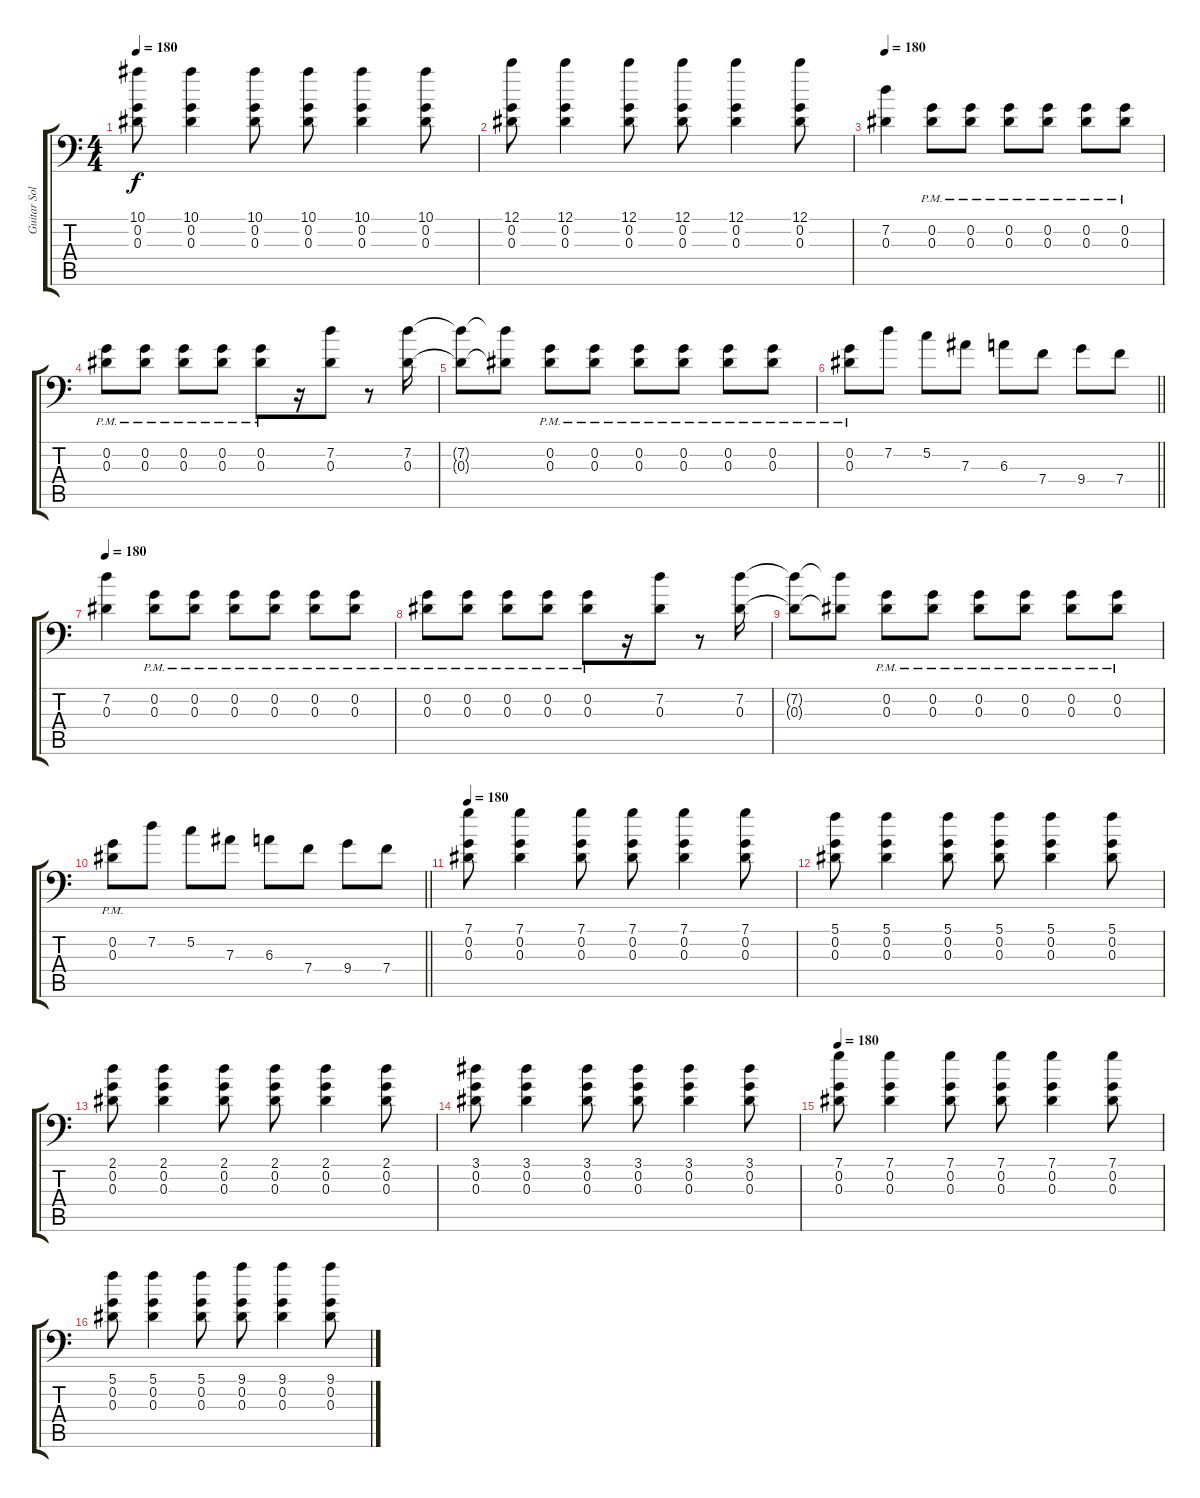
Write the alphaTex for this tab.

\track ("Guitar Solo" "Guitar Sol") {instrument distortionguitar}
\staff {score tabs}
\tuning (C4 G3 Eb3 Bb2 F2 Bb1) {hide}
\ts (4 4)
\tempo 180
\clef f4
\ks c
(10.1 0.2 0.3).8{dy f} (10.1 0.2 0.3).4 (10.1 0.2 0.3).8 (10.1 0.2 0.3).8 (10.1 0.2 0.3).4 (10.1 0.2 0.3).8 |
(12.1 0.2 0.3).8 (12.1 0.2 0.3).4 (12.1 0.2 0.3).8 (12.1 0.2 0.3).8 (12.1 0.2 0.3).4 (12.1 0.2 0.3).8 |
\tempo 180
(7.2 0.3).4 (0.2{pm} 0.3{pm}).8 (0.2{pm} 0.3{pm}).8 (0.2{pm} 0.3{pm}).8 (0.2{pm} 0.3{pm}).8 (0.2{pm} 0.3{pm}).8 (0.2{pm} 0.3{pm}).8 |
(0.2{pm} 0.3{pm}).8 (0.2{pm} 0.3{pm}).8 (0.2{pm} 0.3{pm}).8 (0.2{pm} 0.3{pm}).8 (0.2{pm} 0.3{pm}).8 r.16 (7.2 0.3).8 r.8 (7.2 0.3).16 |
(7.2{t} 0.3{t}).8 (7.2{t} 0.3{t}).8 (0.2{pm} 0.3{pm}).8 (0.2{pm} 0.3{pm}).8 (0.2{pm} 0.3{pm}).8 (0.2{pm} 0.3{pm}).8 (0.2{pm} 0.3{pm}).8 (0.2{pm} 0.3{pm}).8 |
\barLineRight lightlight
(0.2{pm} 0.3{pm}).8 7.2.8 5.2.8 7.3.8 6.3.8 7.4.8 9.4.8 7.4.8 |
\tempo 180
(7.2 0.3).4 (0.2{pm} 0.3{pm}).8 (0.2{pm} 0.3{pm}).8 (0.2{pm} 0.3{pm}).8 (0.2{pm} 0.3{pm}).8 (0.2{pm} 0.3{pm}).8 (0.2{pm} 0.3{pm}).8 |
(0.2{pm} 0.3{pm}).8 (0.2{pm} 0.3{pm}).8 (0.2{pm} 0.3{pm}).8 (0.2{pm} 0.3{pm}).8 (0.2{pm} 0.3{pm}).8 r.16 (7.2 0.3).8 r.8 (7.2 0.3).16 |
(7.2{t} 0.3{t}).8 (7.2{t} 0.3{t}).8 (0.2{pm} 0.3{pm}).8 (0.2{pm} 0.3{pm}).8 (0.2{pm} 0.3{pm}).8 (0.2{pm} 0.3{pm}).8 (0.2{pm} 0.3{pm}).8 (0.2{pm} 0.3{pm}).8 |
\barLineRight lightlight
(0.2{pm} 0.3{pm}).8 7.2.8 5.2.8 7.3.8 6.3.8 7.4.8 9.4.8 7.4.8 |
\tempo 180
(7.1 0.2 0.3).8 (7.1 0.2 0.3).4 (7.1 0.2 0.3).8 (7.1 0.2 0.3).8 (7.1 0.2 0.3).4 (7.1 0.2 0.3).8 |
(5.1 0.2 0.3).8 (5.1 0.2 0.3).4 (5.1 0.2 0.3).8 (5.1 0.2 0.3).8 (5.1 0.2 0.3).4 (5.1 0.2 0.3).8 |
(2.1 0.2 0.3).8 (2.1 0.2 0.3).4 (2.1 0.2 0.3).8 (2.1 0.2 0.3).8 (2.1 0.2 0.3).4 (2.1 0.2 0.3).8 |
(3.1 0.2 0.3).8 (3.1 0.2 0.3).4 (3.1 0.2 0.3).8 (3.1 0.2 0.3).8 (3.1 0.2 0.3).4 (3.1 0.2 0.3).8 |
\tempo 180
(7.1 0.2 0.3).8 (7.1 0.2 0.3).4 (7.1 0.2 0.3).8 (7.1 0.2 0.3).8 (7.1 0.2 0.3).4 (7.1 0.2 0.3).8 |
(5.1 0.2 0.3).8 (5.1 0.2 0.3).4 (5.1 0.2 0.3).8 (9.1 0.2 0.3).8 (9.1 0.2 0.3).4 (9.1 0.2 0.3).8
